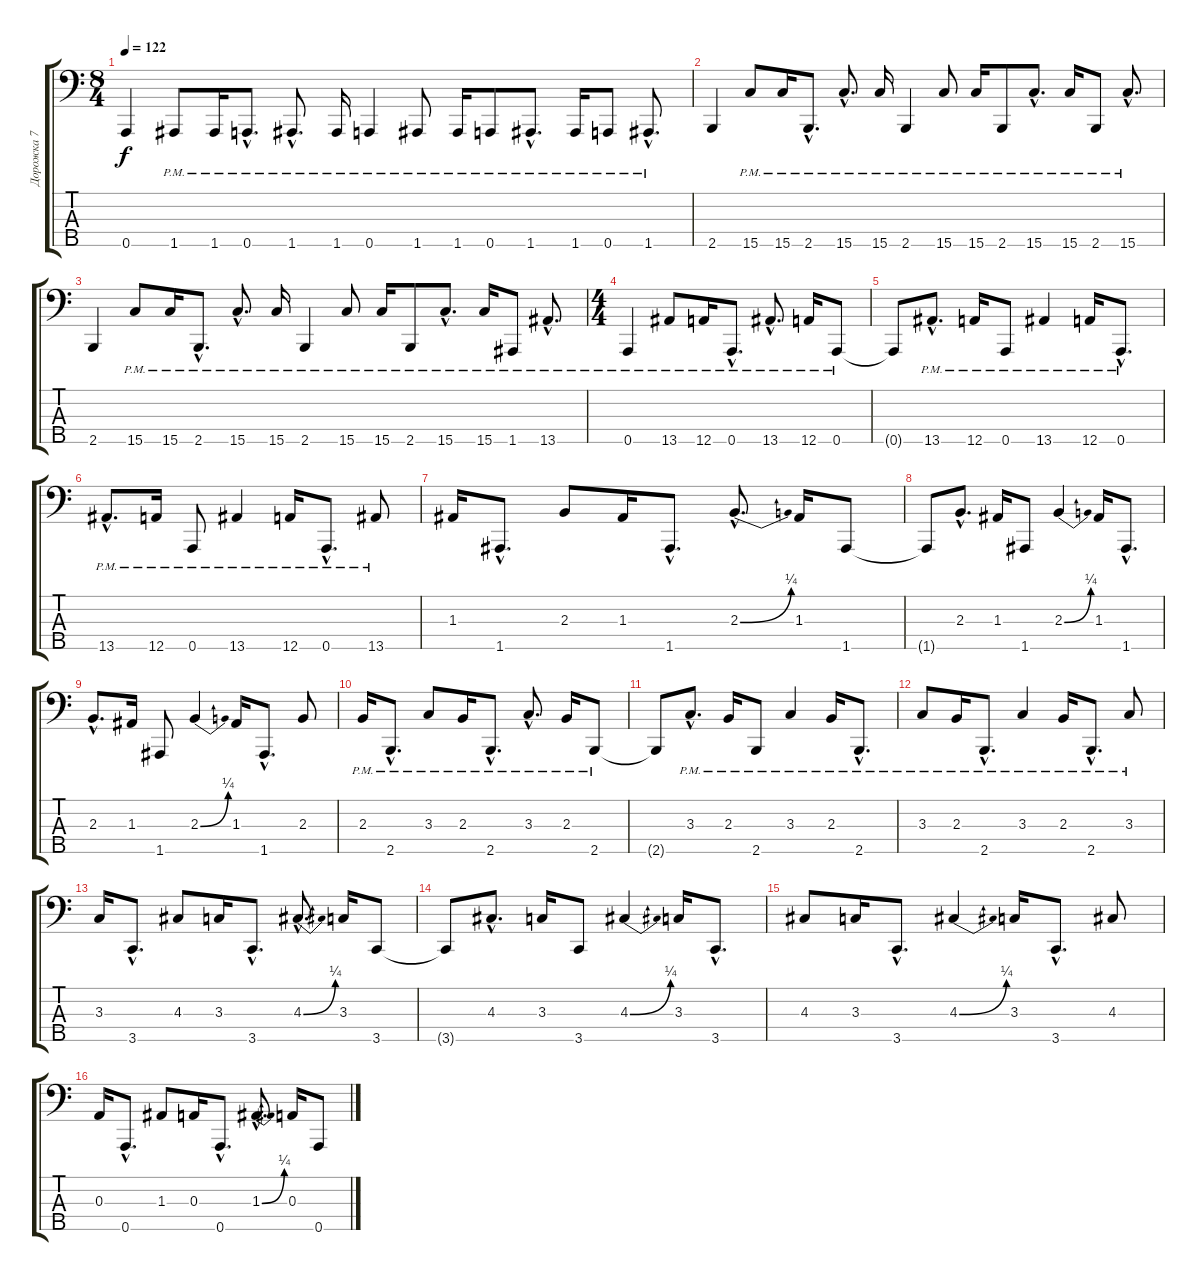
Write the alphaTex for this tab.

\track ("Дорожка 7" "Дорожка 7") {instrument electricbassfinger}
\staff {score tabs}
\tuning (G2 D2 A1 E1 A0) {hide}
\ts (8 4)
\tempo 122
\clef f4
\ks c
0.5.4{dy f} 1.5{pm}.8 1.5{pm}.16 0.5{hac pm}.8{d} 1.5{hac pm}.8{d} 1.5{pm}.16 0.5{pm}.4 1.5{pm}.8 1.5{pm}.16 0.5{pm}.8 1.5{hac pm}.8{d} 1.5{pm}.16 0.5{pm}.8 1.5{hac pm}.8{d} |
2.5.4 15.5{pm}.8 15.5{pm}.16 2.5{hac pm}.8{d} 15.5{hac pm}.8{d} 15.5{pm}.16 2.5{pm}.4 15.5{pm}.8 15.5{pm}.16 2.5{pm}.8 15.5{hac pm}.8{d} 15.5{pm}.16 2.5{pm}.8 15.5{hac pm}.8{d} |
2.5.4 15.5{pm}.8 15.5{pm}.16 2.5{hac pm}.8{d} 15.5{hac pm}.8{d} 15.5{pm}.16 2.5{pm}.4 15.5{pm}.8 15.5{pm}.16 2.5{pm}.8 15.5{hac pm}.8{d} 15.5{pm}.16 1.5{pm}.8 13.5{hac pm}.8{d} |
\ts (4 4)
0.5{pm}.4 13.5{pm}.8 12.5{pm}.16 0.5{hac pm}.8{d} 13.5{hac pm}.8{d} 12.5{pm}.16 0.5{pm}.8 |
0.5{t}.8 13.5{hac pm}.8{d} 12.5{pm}.16 0.5{pm}.8 13.5{pm}.4 12.5{pm}.16 0.5{hac pm}.8{d} |
13.5{hac pm}.8{d} 12.5{pm}.16 0.5{pm}.8 13.5{pm}.4 12.5{pm}.16 0.5{hac pm}.8{d} 13.5{pm}.8 |
1.3.16 1.5{hac}.8{d} 2.3.8 1.3.16 1.5{hac}.8{d} 2.3{be (bend 0 0 60 1) hac}.8{d} 1.3.16 1.5.8 |
1.5{t}.8 2.3{hac}.8{d} 1.3.16 1.5.8 2.3{be (bend 0 0 60 1)}.4 1.3.16 1.5{hac}.8{d} |
2.3{hac}.8{d} 1.3.16 1.5.8 2.3{be (bend 0 0 60 1)}.4 1.3.16 1.5{hac}.8{d} 2.3.8 |
2.3{pm}.16 2.5{hac pm}.8{d} 3.3{pm}.8 2.3{pm}.16 2.5{hac pm}.8{d} 3.3{hac pm}.8{d} 2.3{pm}.16 2.5{pm}.8 |
2.5{t}.8 3.3{hac pm}.8{d} 2.3{pm}.16 2.5{pm}.8 3.3{pm}.4 2.3{pm}.16 2.5{hac pm}.8{d} |
3.3{pm}.8 2.3{pm}.16 2.5{hac pm}.8{d} 3.3{pm}.4 2.3{pm}.16 2.5{hac pm}.8{d} 3.3{pm}.8 |
3.3.16 3.5{hac}.8{d} 4.3.8 3.3.16 3.5{hac}.8{d} 4.3{be (bend 0 0 60 1) hac}.8{d} 3.3.16 3.5.8 |
3.5{t}.8 4.3{hac}.8{d} 3.3.16 3.5.8 4.3{be (bend 0 0 60 1)}.4 3.3.16 3.5{hac}.8{d} |
4.3.8 3.3.16 3.5{hac}.8{d} 4.3{be (bend 0 0 60 1)}.4 3.3.16 3.5{hac}.8{d} 4.3.8 |
0.3.16 0.5{hac}.8{d} 1.3.8 0.3.16 0.5{hac}.8{d} 1.3{be (bend 0 0 60 1) hac}.8{d} 0.3.16 0.5.8
